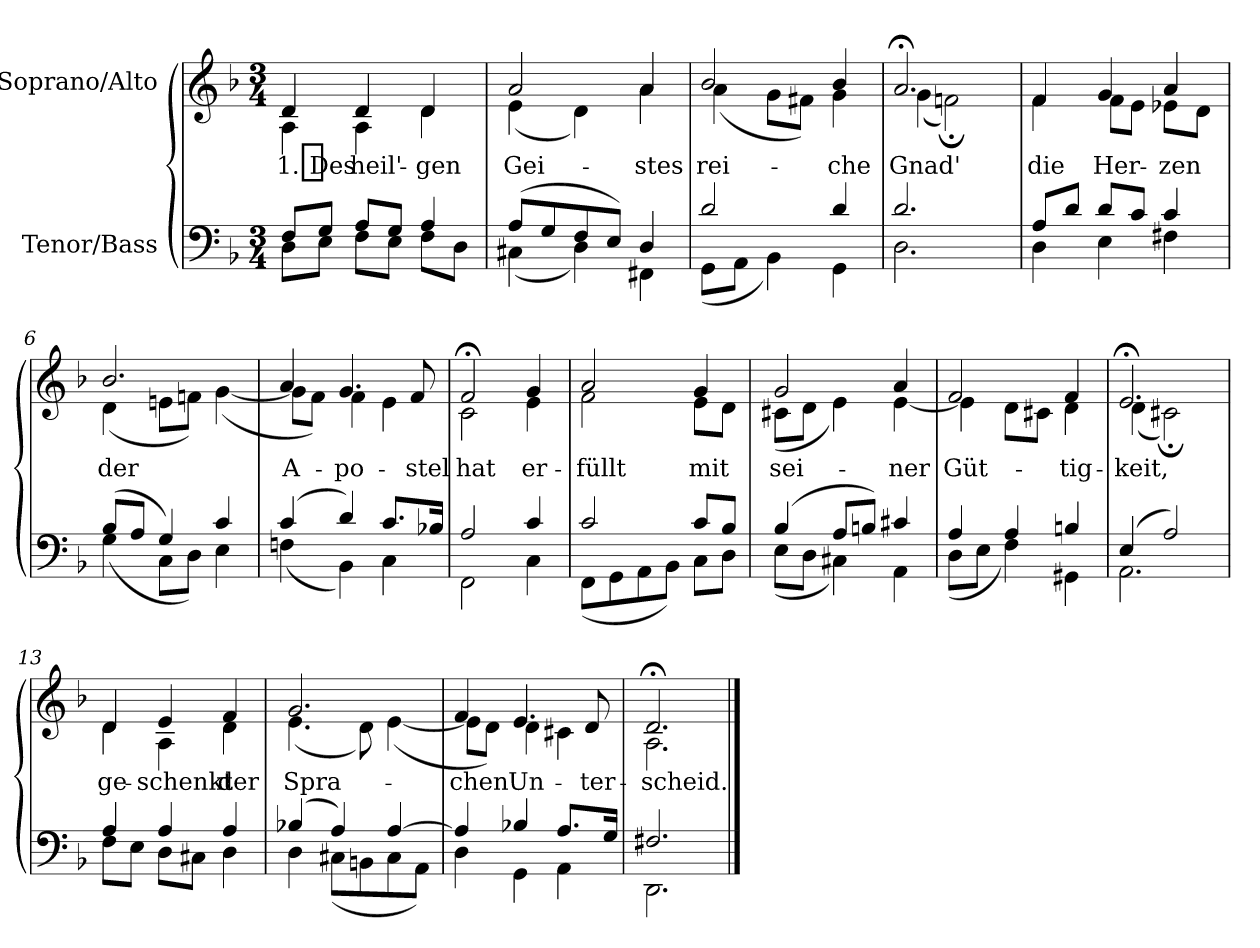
**kern	**kern	**text
*part2	*part1	*part1
*staff2	*staff1	*staff1
*I"Tenor/Bass	*I"Soprano/Alto	*
*clefF4	*clefG2	*
*k[b-]	*k[b-]	*
*M3/4	*M3/4	*
=1	=1	=1
*^	*	*
!	!	!	!LO:LY:b
*	*	*^	*
8F/L	8D\L	4d/	4A\	1. Des
8G/J	8E\J	.	.	.
!	!	!	!	!LO:LY:b
8A/L	8F\L	4d/	4A\	heil'-
8G/J	8E\J	.	.	.
!	!	!	!	!LO:LY:b
4A/	8F\L	4d/	4d\	-gen
.	8D\J	.	.	.
=2	=2	=2	=2	=2
!	!	!	!	!LO:LY:b
(8A/L	(4C#X\	2a/	(4e\	Gei-
8G/	.	.	.	.
8F/	4D\)	.	4d\)	.
8E/J)	.	.	.	.
!	!	!	!	!LO:LY:b
4D/	4FF#X\	4a/	4a\	-stes
=3	=3	=3	=3	=3
!	!	!	!	!LO:LY:b
2d/	(8GG\L	2b-/	(4a\	rei-
.	8AA\J	.	.	.
.	4BB-\)	.	8g\L	.
.	.	.	8f#X\J)	.
!	!	!	!	!LO:LY:b
4d/	4GG\	4b-/	4g\	-che
=4	=4	=4	=4	=4
!	!	!	!	!LO:LY:b
2.d/	2.D\	2.a;</	(4g\	Gnad'
.	.	.	2fn;\)	.
!!LO:LB:g=z	!!
=5	=5	=5	=5	=5
!	!	!	!	!LO:LY:b
8A/L	4D\	4f/	4f\	die
8d/J	.	.	.	.
!	!	!	!	!LO:LY:b
8d/L	4E\	4g/	8f\L	Her-
8c/J	.	.	8e\J	.
!	!	!	!	!LO:LY:b
4c/	4F#X\	4a/	8e-X\L	-zen
.	.	.	8d\J	.
=6	=6	=6	=6	=6
!	!	!	!	!LO:LY:b
(8B-/L	(4G\	2.b-/	(4d\	der
8A/J	.	.	.	.
4G/)	8C\L	.	8en\L	.
.	8D\J)	.	8fn\J)	.
4c/	4E\	.	([4g\	.
=7	=7	=7	=7	=7
!	!	!	!	!LO:LY:b
(4c/	(4Fn\	4a/	8g\L]	A-
.	.	.	8f\J)	.
!	!	!	!	!LO:LY:b
4d/)	4BB-\)	4.g/	4f\	-po-
8.c/L	4C\	.	4e\	.
!	!	!	!	!LO:LY:b
.	.	8f/	.	-stel
16B-X/Jk	.	.	.	.
=8	=8	=8	=8	=8
!	!	!	!	!LO:LY:b
2A/	2FF\	2f;</	2c\	hat
!	!	!	!	!LO:LY:b
4c/	4C\	4g/	4e\	er-
!!LO:LB:g=z	!!
=9	=9	=9	=9	=9
!	!	!	!	!LO:LY:b
2c/	(8FF\L	2a/	2f\	-füllt
.	8GG\	.	.	.
.	8AA\	.	.	.
.	8BB-\J)	.	.	.
!	!	!	!	!LO:LY:b
8c/L	8C\L	4g/	8e\L	mit
8B-/J	8D\J	.	8d\J	.
=10	=10	=10	=10	=10
!	!	!	!	!LO:LY:b
(4B-/	(8E\L	2g/	(8c#X\L	sei-
.	8D\J	.	8d\J	.
8A/L	4C#X\)	.	4e\)	.
8Bn/J)	.	.	.	.
!	!	!	!	!LO:LY:b
4c#X/	4AA\	4a/	[4e\	-ner
=11	=11	=11	=11	=11
!	!	!	!	!LO:LY:b
4A/	(8D\L	2f/	4e\]	Güt-
.	8E\J	.	.	.
4A/	4F\)	.	8d\L	.
.	.	.	8c#X\J	.
!	!	!	!	!LO:LY:b
4Bn/	4GG#X\	4f/	4d\	-tig-
=12	=12	=12	=12	=12
!	!	!	!	!LO:LY:b
(4E/	2.AA\	2.e;</	(4d\	-keit,
2A/)	.	.	2c#X;\)	.
!!LO:LB:g=z	!!
=13	=13	=13	=13	=13
!	!	!	!	!LO:LY:b
4A/	8F\L	4d/	4d\	ge-
.	8E\J	.	.	.
!	!	!	!	!LO:LY:b
4A/	8D\L	4e/	4A\	-schenkt
.	8C#X\J	.	.	.
!	!	!	!	!LO:LY:b
4A/	4D\	4f/	4d\	der
=14	=14	=14	=14	=14
!	!	!	!	!LO:LY:b
(4B-X/	4D\	2.g/	(4.e\	Spra-
4A/)	(8C#X\L	.	.	.
.	8BBn\	.	8d\)	.
[4A/	8C#\	.	([4e\	.
.	8AA\J)	.	.	.
=15	=15	=15	=15	=15
!	!	!	!	!LO:LY:b
4A/]	4D\	4f/	8e\L]	-chen
.	.	.	8d\J)	.
!	!	!	!	!LO:LY:b
4B-X/	4GG\	4.e/	4d\	Un-
8.A/L	4AA\	.	4c#X\	.
!	!	!	!	!LO:LY:b
.	.	8d/	.	-ter-
16G/Jk	.	.	.	.
=16	=16	=16	=16	=16
!	!	!	!	!LO:LY:b
2.F#X/	2.DD\	2.d;</	2.A\	-scheid.
*v	*v	*	*	*
*	*v	*v	*
==	==	==
*-	*-	*-
